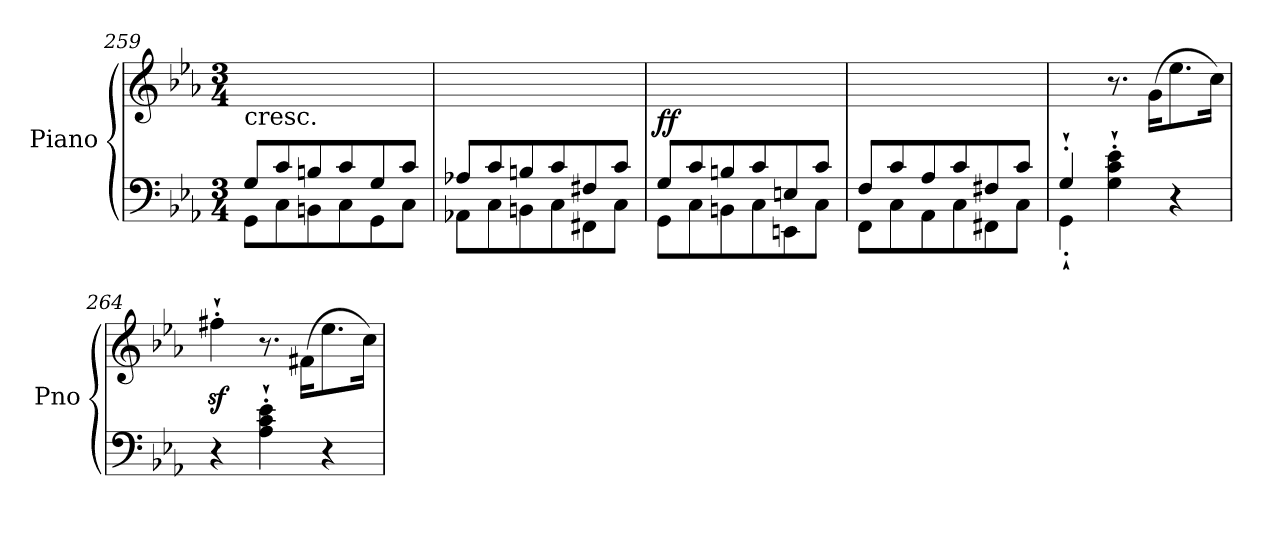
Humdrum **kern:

**kern	**kern	**dynam
*part1	*part1	*part1
*staff2	*staff1	*staff1/2
*I"Piano	*	*
*I'Pno	*	*
*clefF4	*clefG2	*
*k[b-e-a-]	*k[b-e-a-]	*
*E-:	*E-:	*
*M3/4	*M3/4	*
=259	=259	=259
*^	*	*
!	!	!LO:TX:b:t=cresc.	!
8G/L	8GG\L	2.ryy	.
8c/	8C\	.	.
8Bn/	8BBn\	.	.
8c/	8C\	.	.
8G/	8GG\	.	.
8c/J	8C\J	.	.
=260	=260	=260	=260
8A-X/L	8AA-X\L	2.ryy	.
8c/	8C\	.	.
8Bn/	8BBn\	.	.
8c/	8C\	.	.
8F#X/	8FF#X\	.	.
8c/J	8C\J	.	.
!!LO:LB:g=z
=261	=261	=261	=261
!	!	!	!LO:DY:b
8G/L	8GG\L	2.ryy	ff
8c/	8C\	.	.
8Bn/	8BBn\	.	.
8c/	8C\	.	.
8En/	8EEn\	.	.
8c/J	8C\J	.	.
=262	=262	=262	=262
8F/L	8FF\L	2.ryy	.
8c/	8C\	.	.
8A-/	8AA-\	.	.
8c/	8C\	.	.
8F#X/	8FF#X\	.	.
8c/J	8C\J	.	.
=263	=263	=263	=263
4G`'/	4GG`'\	4ryy	.
2ryy	4G\`' 4c\`' 4e-\`'	8.r	.
.	.	(16g\KL	.
.	4r	8.ee-\	.
.	.	16cc\Jk)	.
*v	*v	*	*
=264	=264	=264
4r	4ff#Xz<`'\	.
4A-\`' 4c\`' 4e-\`'	8.r	.
.	(16f#X\KL	.
4r	8.ee-\	.
.	16cc\Jk)	.
=	=	=
*-	*-	*-
